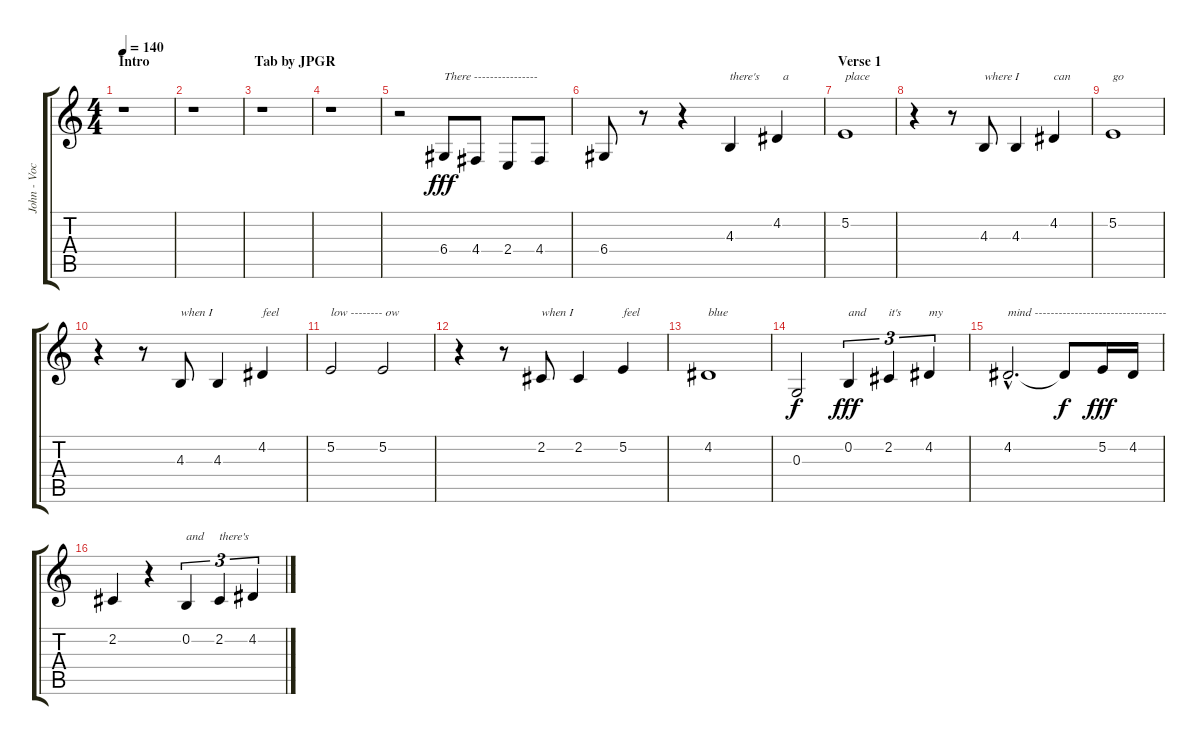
\track ("John - Vocal" "John - Voc") {instrument tenorsax}
\staff {score tabs}
\tuning (E4 B3 G3 D3 A2 E2) {hide}
\ts (4 4)
\section ("" "Intro                              Tab by JPGR")
\tempo 140
\clef g2
\ks c
r.1{dy fff instrument tenorsax} |
r.1 |
r.1 |
r.1 |
r.2 6.4.8{txt "There ----------------"} 4.4.8 2.4.8 4.4.8 |
6.4.8 r.8 r.4 4.3.4{txt "there's"} 4.2.4{txt "  a"} |
\section ("" "Verse 1")
5.2.1{txt "place"} |
r.4 r.8 4.3.8{txt "where I"} 4.3.4 4.2.4{txt "can"} |
5.2.1{txt "go"} |
r.4 r.8 4.3.8{txt "when I"} 4.3.4 4.2.4{txt "feel"} |
5.2.2{txt "low -------- ow"} 5.2.2 |
r.4 r.8 2.2.8{txt "when I"} 2.2.4 5.2.4{txt "feel"} |
4.2.1{txt "blue"} |
0.3.2{dy f} 0.2.4{tu (3 2) txt "and" dy fff} 2.2.4{tu (3 2) txt "it's"} 4.2.4{tu (3 2) txt "my"} |
4.2{hac}.2{d txt "mind ---------------------------------"} 4.2{t}.8{dy f} 5.2.16{dy fff} 4.2.16 |
2.2.4 r.4 0.2.4{tu (3 2) txt "and"} 2.2.4{tu (3 2) txt "there's"} 4.2.4{tu (3 2)}
